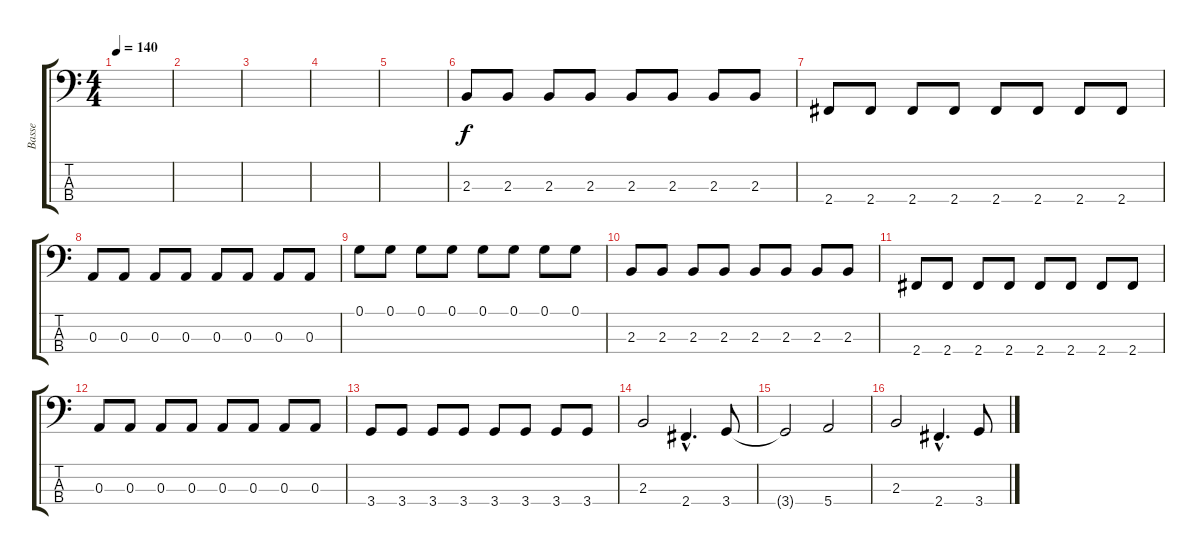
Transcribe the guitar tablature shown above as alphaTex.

\track ("Basse" "Basse") {instrument electricbassfinger}
\staff {score tabs}
\tuning (G2 D2 A1 E1) {hide}
\ts (4 4)
\tempo 140
\clef f4
\ks c
|
|
|
|
|
2.3.8 2.3.8 2.3.8 2.3.8 2.3.8 2.3.8 2.3.8 2.3.8 |
2.4.8 2.4.8 2.4.8 2.4.8 2.4.8 2.4.8 2.4.8 2.4.8 |
0.3.8 0.3.8 0.3.8 0.3.8 0.3.8 0.3.8 0.3.8 0.3.8 |
0.1.8 0.1.8 0.1.8 0.1.8 0.1.8 0.1.8 0.1.8 0.1.8 |
2.3.8 2.3.8 2.3.8 2.3.8 2.3.8 2.3.8 2.3.8 2.3.8 |
2.4.8 2.4.8 2.4.8 2.4.8 2.4.8 2.4.8 2.4.8 2.4.8 |
0.3.8 0.3.8 0.3.8 0.3.8 0.3.8 0.3.8 0.3.8 0.3.8 |
3.4.8 3.4.8 3.4.8 3.4.8 3.4.8 3.4.8 3.4.8 3.4.8 |
2.3.2 2.4{hac}.4{d} 3.4.8 |
3.4{t}.2 5.4.2 |
2.3.2 2.4{hac}.4{d} 3.4.8
